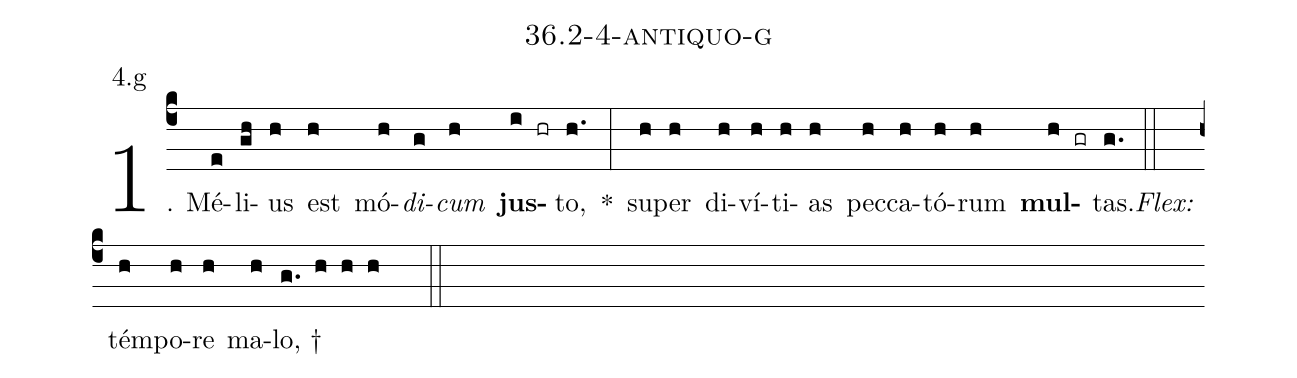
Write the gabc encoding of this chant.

name: 36.2-4-antiquo-g;
annotation: 4.g;
%%
(c4)1. Mé(e)li(gh)us(h) est(h) mó(h)<i>di</i>(g)<i>cum</i>(h) <b>jus</b>(i hr)to,(h.) *(:) su(h)per(h) di(h)ví(h)ti(h)as(h) pec(h)ca(h)tó(h)rum(h) <b>mul</b>(h gr)tas.(g.) (::)
<i>Flex:</i>()  tém(h)po(h)re(h) ma(h)lo, †(g. h h h  ::)

%E(h) u(h) o(h) u(h) a(h) e.(g.) (::)
